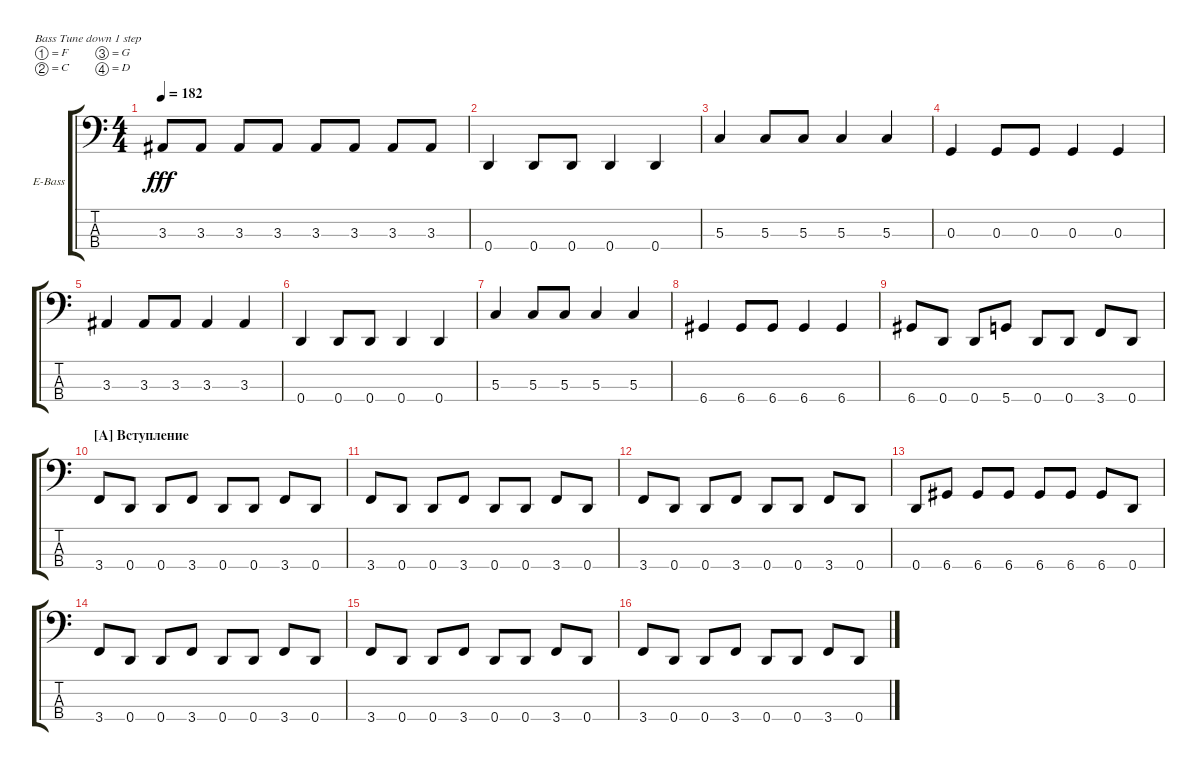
\defaultSystemsLayout 4
\bracketExtendMode groupsimilarinstruments
\firstSystemTrackNameOrientation horizontal
\otherSystemsTrackNameOrientation horizontal
\track ("Electric Bass" "E-Bass") {instrument electricbassfinger}
\staff {score tabs}
\tuning (F2 C2 G1 D1)
\ts (4 4)
\tempo 182
\clef f4
\ks c
3.3.8{dy fff} 3.3.8 3.3.8 3.3.8 3.3.8 3.3.8 3.3.8 3.3.8 |
0.4.4 0.4.8 0.4.8 0.4.4 0.4.4 |
5.3.4 5.3.8 5.3.8 5.3.4 5.3.4 |
0.3.4 0.3.8 0.3.8 0.3.4 0.3.4 |
3.3.4 3.3.8 3.3.8 3.3.4 3.3.4 |
0.4.4 0.4.8 0.4.8 0.4.4 0.4.4 |
5.3.4 5.3.8 5.3.8 5.3.4 5.3.4 |
6.4.4 6.4.8 6.4.8 6.4.4 6.4.4 |
6.4.8 0.4.8 0.4.8 5.4.8 0.4.8 0.4.8 3.4.8 0.4.8 |
\section ("A" "Вступление")
3.4.8 0.4.8 0.4.8 3.4.8 0.4.8 0.4.8 3.4.8 0.4.8 |
3.4.8 0.4.8 0.4.8 3.4.8 0.4.8 0.4.8 3.4.8 0.4.8 |
3.4.8 0.4.8 0.4.8 3.4.8 0.4.8 0.4.8 3.4.8 0.4.8 |
0.4.8 6.4.8 6.4.8 6.4.8 6.4.8 6.4.8 6.4.8 0.4.8 |
3.4.8 0.4.8 0.4.8 3.4.8 0.4.8 0.4.8 3.4.8 0.4.8 |
3.4.8 0.4.8 0.4.8 3.4.8 0.4.8 0.4.8 3.4.8 0.4.8 |
3.4.8 0.4.8 0.4.8 3.4.8 0.4.8 0.4.8 3.4.8 0.4.8
